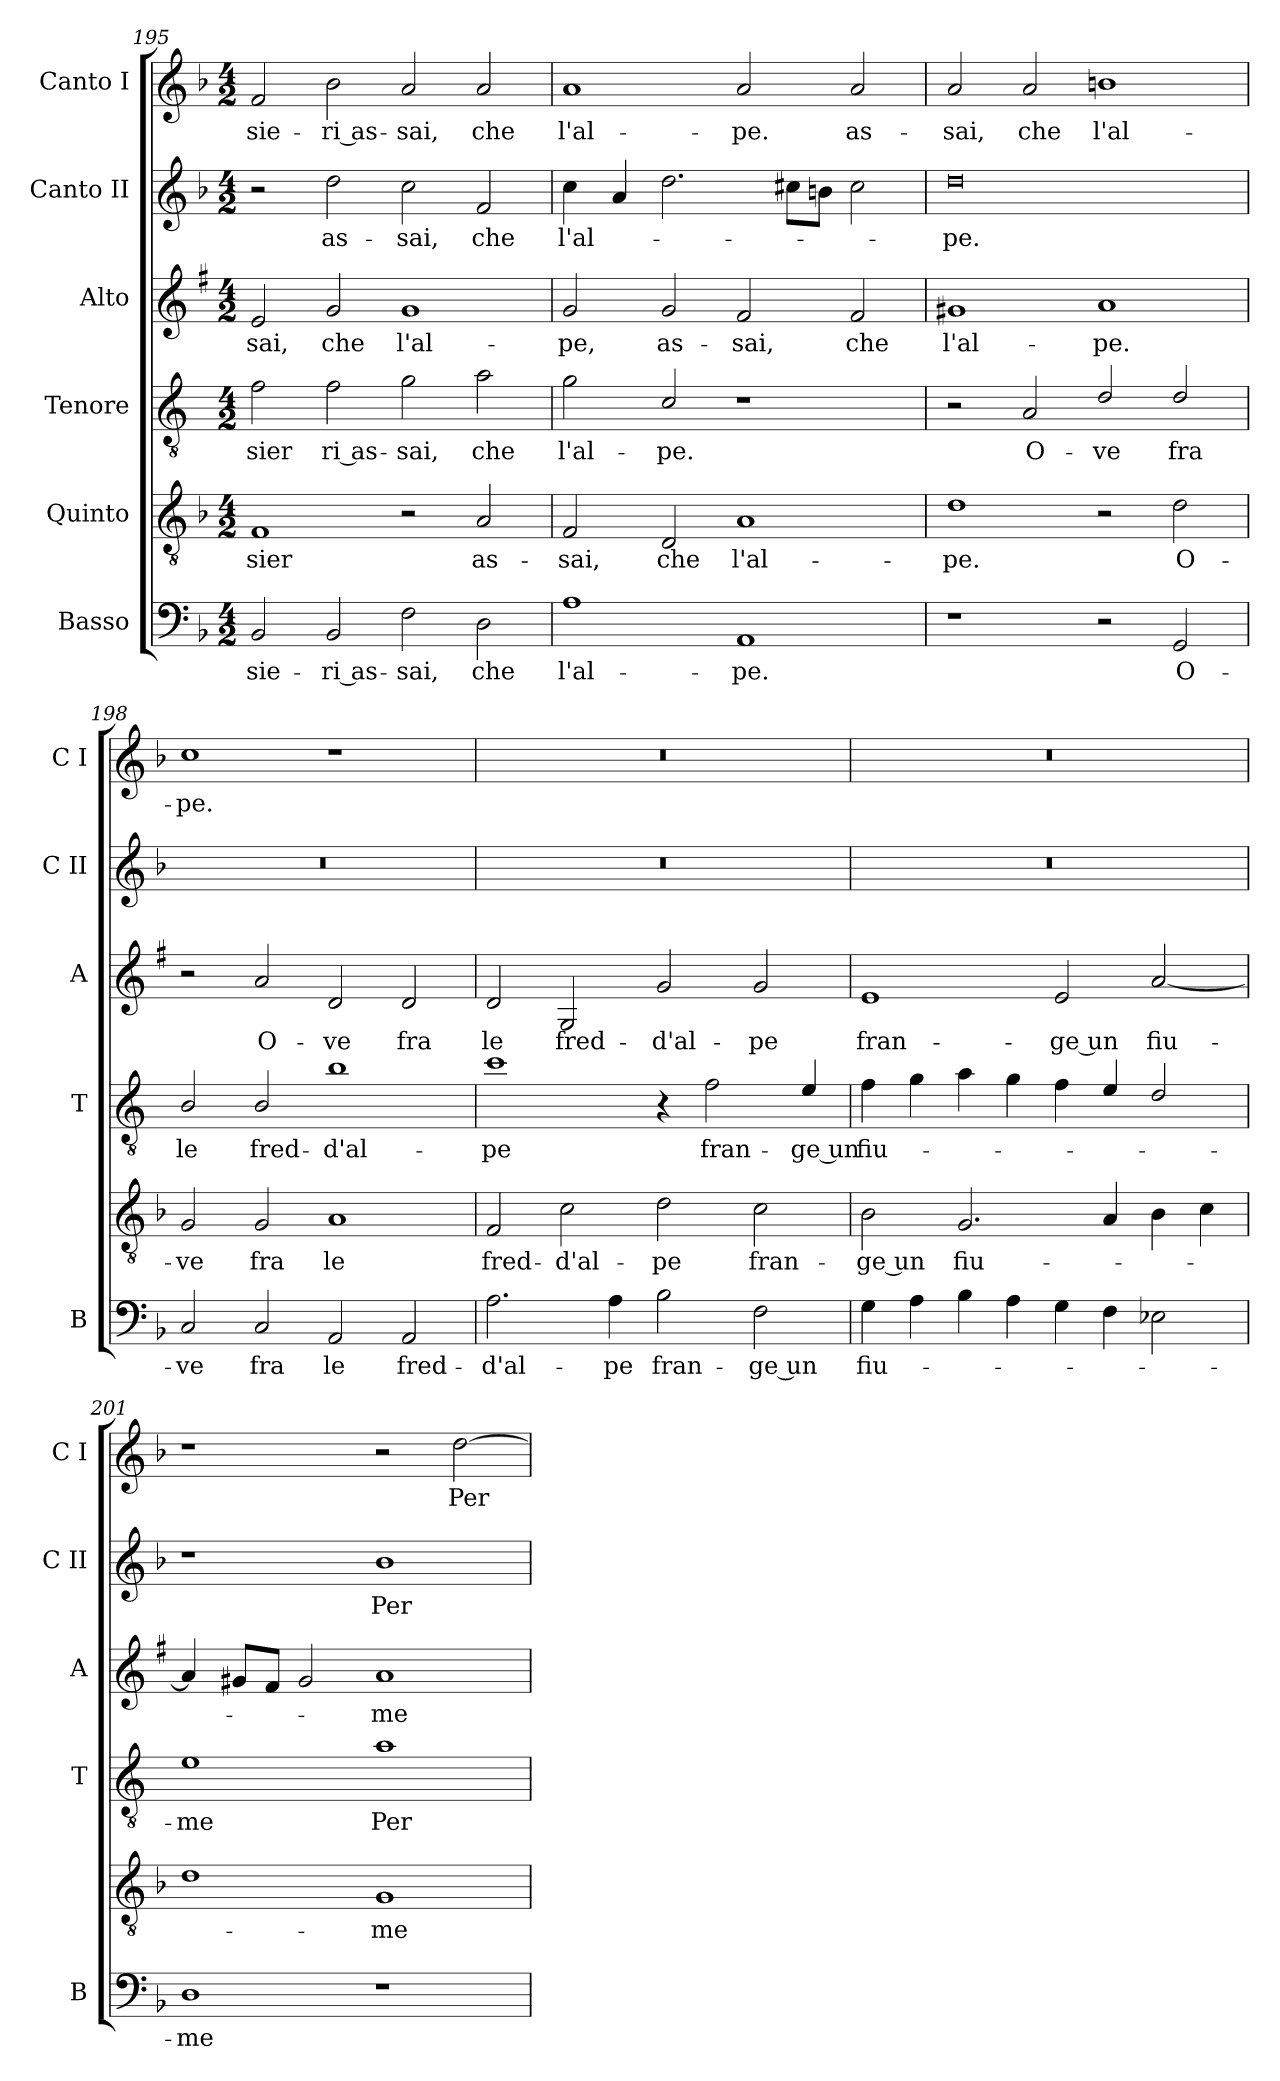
**kern	**text	**kern	**text	**kern	**text	**kern	**text	**kern	**text	**kern	**text
*part6	*part6	*part5	*part5	*part4	*part4	*part3	*part3	*part2	*part2	*part1	*part1
*staff6	*staff6	*staff5	*staff5	*staff4	*staff4	*staff3	*staff3	*staff2	*staff2	*staff1	*staff1
*I"Basso	*	*I"Quinto	*	*I"Tenore	*	*I"Alto	*	*I"Canto II	*	*I"Canto I	*
*I'B	*	*	*	*I'T	*	*I'A	*	*I'C II	*	*I'C I	*
*clefF4	*	*clefGv2	*	*clefGv2	*	*clefG2	*	*clefG2	*	*clefG2	*
*	*	*	*	*ITrd4c7	*	*ITrd1c2	*	*	*	*	*
*k[b-]	*	*k[b-]	*	*k[b-]	*	*k[b-]	*	*k[b-]	*	*k[b-]	*
*F:	*	*F:	*	*F:	*	*F:	*	*F:	*	*F:	*
*M4/2	*	*M4/2	*	*M4/2	*	*M4/2	*	*M4/2	*	*M4/2	*
=195	=195	=195	=195	=195	=195	=195	=195	=195	=195	=195	=195
!	!LO:LY:b	!	!LO:LY:b	!	!LO:LY:b	!	!LO:LY:b	!	!	!	!LO:LY:b
2BB-/	-sie-	1F	-sier	2B-\	-sier	2d/	-sai,	2r	.	2f/	-sie-
!	!LO:LY:b	!	!	!	!LO:LY:b	!	!LO:LY:b	!	!LO:LY:b	!	!LO:LY:b
2BB-/	-ri as-	.	.	2B-\	ri as-	2f/	che	2dd\	as-	2b-\	-ri as-
!	!LO:LY:b	!	!	!	!LO:LY:b	!	!LO:LY:b	!	!LO:LY:b	!	!LO:LY:b
2F\	-sai,	2r	.	2c\	-sai,	1f	l'al-	2cc\	-sai,	2a/	-sai,
!	!LO:LY:b	!	!LO:LY:b	!	!LO:LY:b	!	!	!	!LO:LY:b	!	!LO:LY:b
2D\	che	2A/	as-	2d\	che	.	.	2f/	che	2a/	che
!!LO:LB:g=z
=196	=196	=196	=196	=196	=196	=196	=196	=196	=196	=196	=196
!	!LO:LY:b	!	!LO:LY:b	!	!LO:LY:b	!	!LO:LY:b	!	!LO:LY:b	!	!LO:LY:b
1A	l'al-	2F/	-sai,	2c\	l'al-	2f/	-pe,	4cc\	l'al-	1a	l'al-
.	.	.	.	.	.	.	.	4a/	.	.	.
!	!	!	!LO:LY:b	!	!LO:LY:b	!	!LO:LY:b	!	!	!	!
.	.	2D/	che	2F/	-pe.	2f/	as-	2.dd\	.	.	.
!	!LO:LY:b	!	!LO:LY:b	!	!	!	!LO:LY:b	!	!	!	!LO:LY:b
1AA	-pe.	1A	l'al-	1r	.	2e/	-sai,	.	.	2a/	-pe.
.	.	.	.	.	.	.	.	8cc#X\L	.	.	.
.	.	.	.	.	.	.	.	8bn\J	.	.	.
!	!	!	!	!	!	!	!LO:LY:b	!	!	!	!LO:LY:b
.	.	.	.	.	.	2e/	che	2cc#\	.	2a/	as-
=197	=197	=197	=197	=197	=197	=197	=197	=197	=197	=197	=197
!	!	!	!LO:LY:b	!	!	!	!LO:LY:b	!	!LO:LY:b	!	!LO:LY:b
1r	.	1d	-pe.	2r	.	1f#X	l'al-	0dd	-pe.	2a/	-sai,
!	!	!	!	!	!LO:LY:b	!	!	!	!	!	!LO:LY:b
.	.	.	.	2D/	O-	.	.	.	.	2a/	che
!	!	!	!	!	!LO:LY:b	!	!LO:LY:b	!	!	!	!LO:LY:b
2r	.	2r	.	2G/	-ve	1g	-pe.	.	.	1bn	l'al-
!	!LO:LY:b	!	!LO:LY:b	!	!LO:LY:b	!	!	!	!	!	!
2GG/	O-	2d\	O-	2G/	fra	.	.	.	.	.	.
=198	=198	=198	=198	=198	=198	=198	=198	=198	=198	=198	=198
!	!LO:LY:b	!	!LO:LY:b	!	!LO:LY:b	!	!	!	!	!	!LO:LY:b
2C/	-ve	2G/	-ve	2E/	le	2r	.	0r	.	1cc	-pe.
!	!LO:LY:b	!	!LO:LY:b	!	!LO:LY:b	!	!LO:LY:b	!	!	!	!
2C/	fra	2G/	fra	2E/	fred-	2g/	O-	.	.	.	.
!	!LO:LY:b	!	!LO:LY:b	!	!LO:LY:b	!	!LO:LY:b	!	!	!	!
2AA/	le	1A	le	1e	-d'al-	2c/	-ve	.	.	1r	.
!	!LO:LY:b	!	!	!	!	!	!LO:LY:b	!	!	!	!
2AA/	fred-	.	.	.	.	2c/	fra	.	.	.	.
=199	=199	=199	=199	=199	=199	=199	=199	=199	=199	=199	=199
!	!LO:LY:b	!	!LO:LY:b	!	!LO:LY:b	!	!LO:LY:b	!	!	!	!
2.A\	-d'al-	2F/	fred-	1f	-pe	2c/	le	0r	.	0r	.
!	!	!	!LO:LY:b	!	!	!	!LO:LY:b	!	!	!	!
.	.	2c\	-d'al-	.	.	2F/	fred-	.	.	.	.
!	!LO:LY:b	!	!	!	!	!	!	!	!	!	!
4A\	-pe	.	.	.	.	.	.	.	.	.	.
!	!LO:LY:b	!	!LO:LY:b	!	!	!	!LO:LY:b	!	!	!	!
2B-\	fran-	2d\	-pe	4r	.	2f/	-d'al-	.	.	.	.
!	!	!	!	!	!LO:LY:b	!	!	!	!	!	!
.	.	.	.	2B-\	fran-	.	.	.	.	.	.
!	!LO:LY:b	!	!LO:LY:b	!	!	!	!LO:LY:b	!	!	!	!
2F\	-ge un	2c\	fran-	.	.	2f/	-pe	.	.	.	.
!	!	!	!	!	!LO:LY:b	!	!	!	!	!	!
.	.	.	.	4A/	-ge un	.	.	.	.	.	.
!!LO:LB:g=z
=200	=200	=200	=200	=200	=200	=200	=200	=200	=200	=200	=200
!	!LO:LY:b	!	!LO:LY:b	!	!LO:LY:b	!	!LO:LY:b	!	!	!	!
4G\	fiu-	2B-\	-ge un	4B-\	fiu-	1d	fran-	0r	.	0r	.
4A\	.	.	.	4c\	.	.	.	.	.	.	.
!	!	!	!LO:LY:b	!	!	!	!	!	!	!	!
4B-\	.	2.G/	fiu-	4d\	.	.	.	.	.	.	.
4A\	.	.	.	4c\	.	.	.	.	.	.	.
!	!	!	!	!	!	!	!LO:LY:b	!	!	!	!
4G\	.	.	.	4B-\	.	2d/	-ge un	.	.	.	.
4F\	.	4A/	.	4A/	.	.	.	.	.	.	.
!	!	!	!	!	!	!	!LO:LY:b	!	!	!	!
2E-X\	.	4B-\	.	2G/	.	[2g/	fiu-	.	.	.	.
.	.	4c\	.	.	.	.	.	.	.	.	.
=201	=201	=201	=201	=201	=201	=201	=201	=201	=201	=201	=201
!	!LO:LY:b	!	!	!	!LO:LY:b	!	!	!	!	!	!
1D	-me	1d	.	1A	-me	4g/]	.	1r	.	1r	.
.	.	.	.	.	.	8f#X/L	.	.	.	.	.
.	.	.	.	.	.	8e/J	.	.	.	.	.
.	.	.	.	.	.	2f#/	.	.	.	.	.
!	!	!	!LO:LY:b	!	!LO:LY:b	!	!LO:LY:b	!	!LO:LY:b	!	!
1r	.	1G	-me	1d	Per	1g	-me	1b-	Per	2r	.
!	!	!	!	!	!	!	!	!	!	!	!LO:LY:b
.	.	.	.	.	.	.	.	.	.	[2dd\	Per
=	=	=	=	=	=	=	=	=	=	=	=
*-	*-	*-	*-	*-	*-	*-	*-	*-	*-	*-	*-
